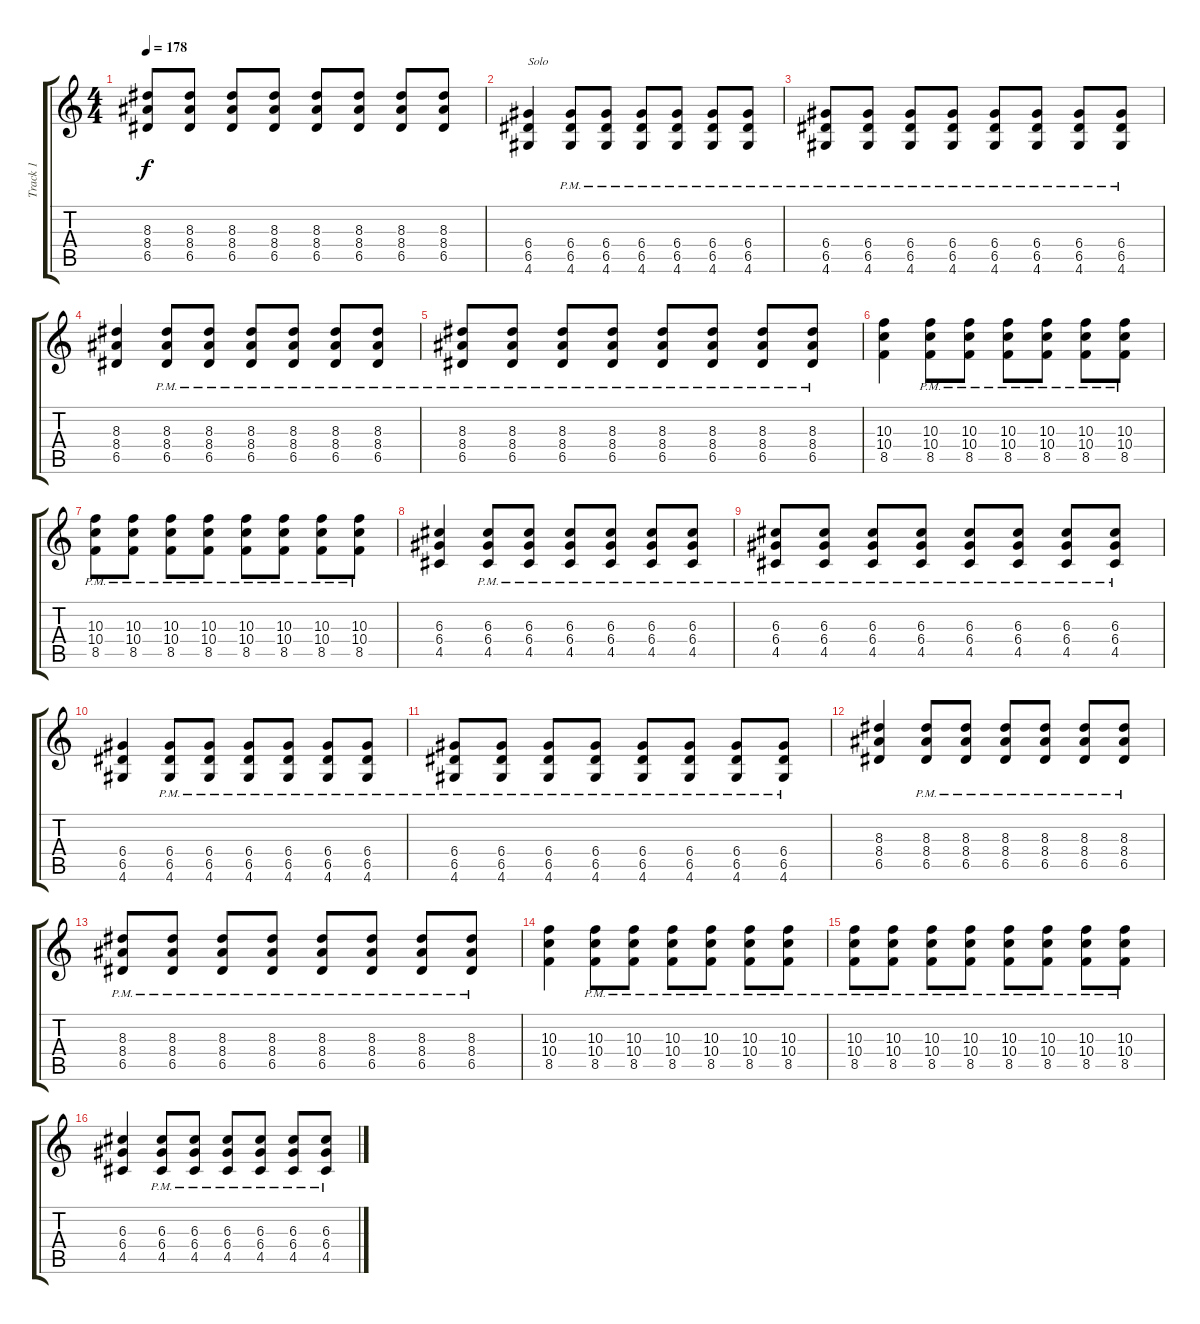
\track ("Track 1" "Track 1") {instrument distortionguitar}
\staff {score tabs}
\tuning (E4 B3 G3 D3 A2 E2) {hide}
\ts (4 4)
\tempo 178
\clef g2
\ks c
(8.3 8.4 6.5).8{dy f} (8.3 8.4 6.5).8 (8.3 8.4 6.5).8 (8.3 8.4 6.5).8 (8.3 8.4 6.5).8 (8.3 8.4 6.5).8 (8.3 8.4 6.5).8 (8.3 8.4 6.5).8 |
(6.4 6.5 4.6).4{txt "Solo"} (6.4{pm} 6.5{pm} 4.6{pm}).8 (6.4{pm} 6.5{pm} 4.6{pm}).8 (6.4{pm} 6.5{pm} 4.6{pm}).8 (6.4{pm} 6.5{pm} 4.6{pm}).8 (6.4{pm} 6.5{pm} 4.6{pm}).8 (6.4{pm} 6.5{pm} 4.6{pm}).8 |
(6.4{pm} 6.5{pm} 4.6{pm}).8 (6.4{pm} 6.5{pm} 4.6{pm}).8 (6.4{pm} 6.5{pm} 4.6{pm}).8 (6.4{pm} 6.5{pm} 4.6{pm}).8 (6.4{pm} 6.5{pm} 4.6{pm}).8 (6.4{pm} 6.5{pm} 4.6{pm}).8 (6.4{pm} 6.5{pm} 4.6{pm}).8 (6.4{pm} 6.5{pm} 4.6{pm}).8 |
(8.3 8.4 6.5).4 (8.3{pm} 8.4{pm} 6.5{pm}).8 (8.3{pm} 8.4{pm} 6.5{pm}).8 (8.3{pm} 8.4{pm} 6.5{pm}).8 (8.3{pm} 8.4{pm} 6.5{pm}).8 (8.3{pm} 8.4{pm} 6.5{pm}).8 (8.3{pm} 8.4{pm} 6.5{pm}).8 |
(8.3{pm} 8.4{pm} 6.5{pm}).8 (8.3{pm} 8.4{pm} 6.5{pm}).8 (8.3{pm} 8.4{pm} 6.5{pm}).8 (8.3{pm} 8.4{pm} 6.5{pm}).8 (8.3{pm} 8.4{pm} 6.5{pm}).8 (8.3{pm} 8.4{pm} 6.5{pm}).8 (8.3{pm} 8.4{pm} 6.5{pm}).8 (8.3{pm} 8.4{pm} 6.5{pm}).8 |
(10.3 10.4 8.5).4 (10.3{pm} 10.4{pm} 8.5{pm}).8 (10.3{pm} 10.4{pm} 8.5{pm}).8 (10.3{pm} 10.4{pm} 8.5{pm}).8 (10.3{pm} 10.4{pm} 8.5{pm}).8 (10.3{pm} 10.4{pm} 8.5{pm}).8 (10.3{pm} 10.4{pm} 8.5{pm}).8 |
(10.3{pm} 10.4{pm} 8.5{pm}).8 (10.3{pm} 10.4{pm} 8.5{pm}).8 (10.3{pm} 10.4{pm} 8.5{pm}).8 (10.3{pm} 10.4{pm} 8.5{pm}).8 (10.3{pm} 10.4{pm} 8.5{pm}).8 (10.3{pm} 10.4{pm} 8.5{pm}).8 (10.3{pm} 10.4{pm} 8.5{pm}).8 (10.3{pm} 10.4{pm} 8.5{pm}).8 |
(6.3 6.4 4.5).4 (6.3{pm} 6.4{pm} 4.5{pm}).8 (6.3{pm} 6.4{pm} 4.5{pm}).8 (6.3{pm} 6.4{pm} 4.5{pm}).8 (6.3{pm} 6.4{pm} 4.5{pm}).8 (6.3{pm} 6.4{pm} 4.5{pm}).8 (6.3{pm} 6.4{pm} 4.5{pm}).8 |
(6.3{pm} 6.4{pm} 4.5{pm}).8 (6.3{pm} 6.4{pm} 4.5{pm}).8 (6.3{pm} 6.4{pm} 4.5{pm}).8 (6.3{pm} 6.4{pm} 4.5{pm}).8 (6.3{pm} 6.4{pm} 4.5{pm}).8 (6.3{pm} 6.4{pm} 4.5{pm}).8 (6.3{pm} 6.4{pm} 4.5{pm}).8 (6.3{pm} 6.4{pm} 4.5{pm}).8 |
(6.4 6.5 4.6).4 (6.4{pm} 6.5{pm} 4.6{pm}).8 (6.4{pm} 6.5{pm} 4.6{pm}).8 (6.4{pm} 6.5{pm} 4.6{pm}).8 (6.4{pm} 6.5{pm} 4.6{pm}).8 (6.4{pm} 6.5{pm} 4.6{pm}).8 (6.4{pm} 6.5{pm} 4.6{pm}).8 |
(6.4{pm} 6.5{pm} 4.6{pm}).8 (6.4{pm} 6.5{pm} 4.6{pm}).8 (6.4{pm} 6.5{pm} 4.6{pm}).8 (6.4{pm} 6.5{pm} 4.6{pm}).8 (6.4{pm} 6.5{pm} 4.6{pm}).8 (6.4{pm} 6.5{pm} 4.6{pm}).8 (6.4{pm} 6.5{pm} 4.6{pm}).8 (6.4{pm} 6.5{pm} 4.6{pm}).8 |
(8.3 8.4 6.5).4 (8.3{pm} 8.4{pm} 6.5{pm}).8 (8.3{pm} 8.4{pm} 6.5{pm}).8 (8.3{pm} 8.4{pm} 6.5{pm}).8 (8.3{pm} 8.4{pm} 6.5{pm}).8 (8.3{pm} 8.4{pm} 6.5{pm}).8 (8.3{pm} 8.4{pm} 6.5{pm}).8 |
(8.3{pm} 8.4{pm} 6.5{pm}).8 (8.3{pm} 8.4{pm} 6.5{pm}).8 (8.3{pm} 8.4{pm} 6.5{pm}).8 (8.3{pm} 8.4{pm} 6.5{pm}).8 (8.3{pm} 8.4{pm} 6.5{pm}).8 (8.3{pm} 8.4{pm} 6.5{pm}).8 (8.3{pm} 8.4{pm} 6.5{pm}).8 (8.3{pm} 8.4{pm} 6.5{pm}).8 |
(10.3 10.4 8.5).4 (10.3{pm} 10.4{pm} 8.5{pm}).8 (10.3{pm} 10.4{pm} 8.5{pm}).8 (10.3{pm} 10.4{pm} 8.5{pm}).8 (10.3{pm} 10.4{pm} 8.5{pm}).8 (10.3{pm} 10.4{pm} 8.5{pm}).8 (10.3{pm} 10.4{pm} 8.5{pm}).8 |
(10.3{pm} 10.4{pm} 8.5{pm}).8 (10.3{pm} 10.4{pm} 8.5{pm}).8 (10.3{pm} 10.4{pm} 8.5{pm}).8 (10.3{pm} 10.4{pm} 8.5{pm}).8 (10.3{pm} 10.4{pm} 8.5{pm}).8 (10.3{pm} 10.4{pm} 8.5{pm}).8 (10.3{pm} 10.4{pm} 8.5{pm}).8 (10.3{pm} 10.4{pm} 8.5{pm}).8 |
(6.3 6.4 4.5).4 (6.3{pm} 6.4{pm} 4.5{pm}).8 (6.3{pm} 6.4{pm} 4.5{pm}).8 (6.3{pm} 6.4{pm} 4.5{pm}).8 (6.3{pm} 6.4{pm} 4.5{pm}).8 (6.3{pm} 6.4{pm} 4.5{pm}).8 (6.3{pm} 6.4{pm} 4.5{pm}).8
